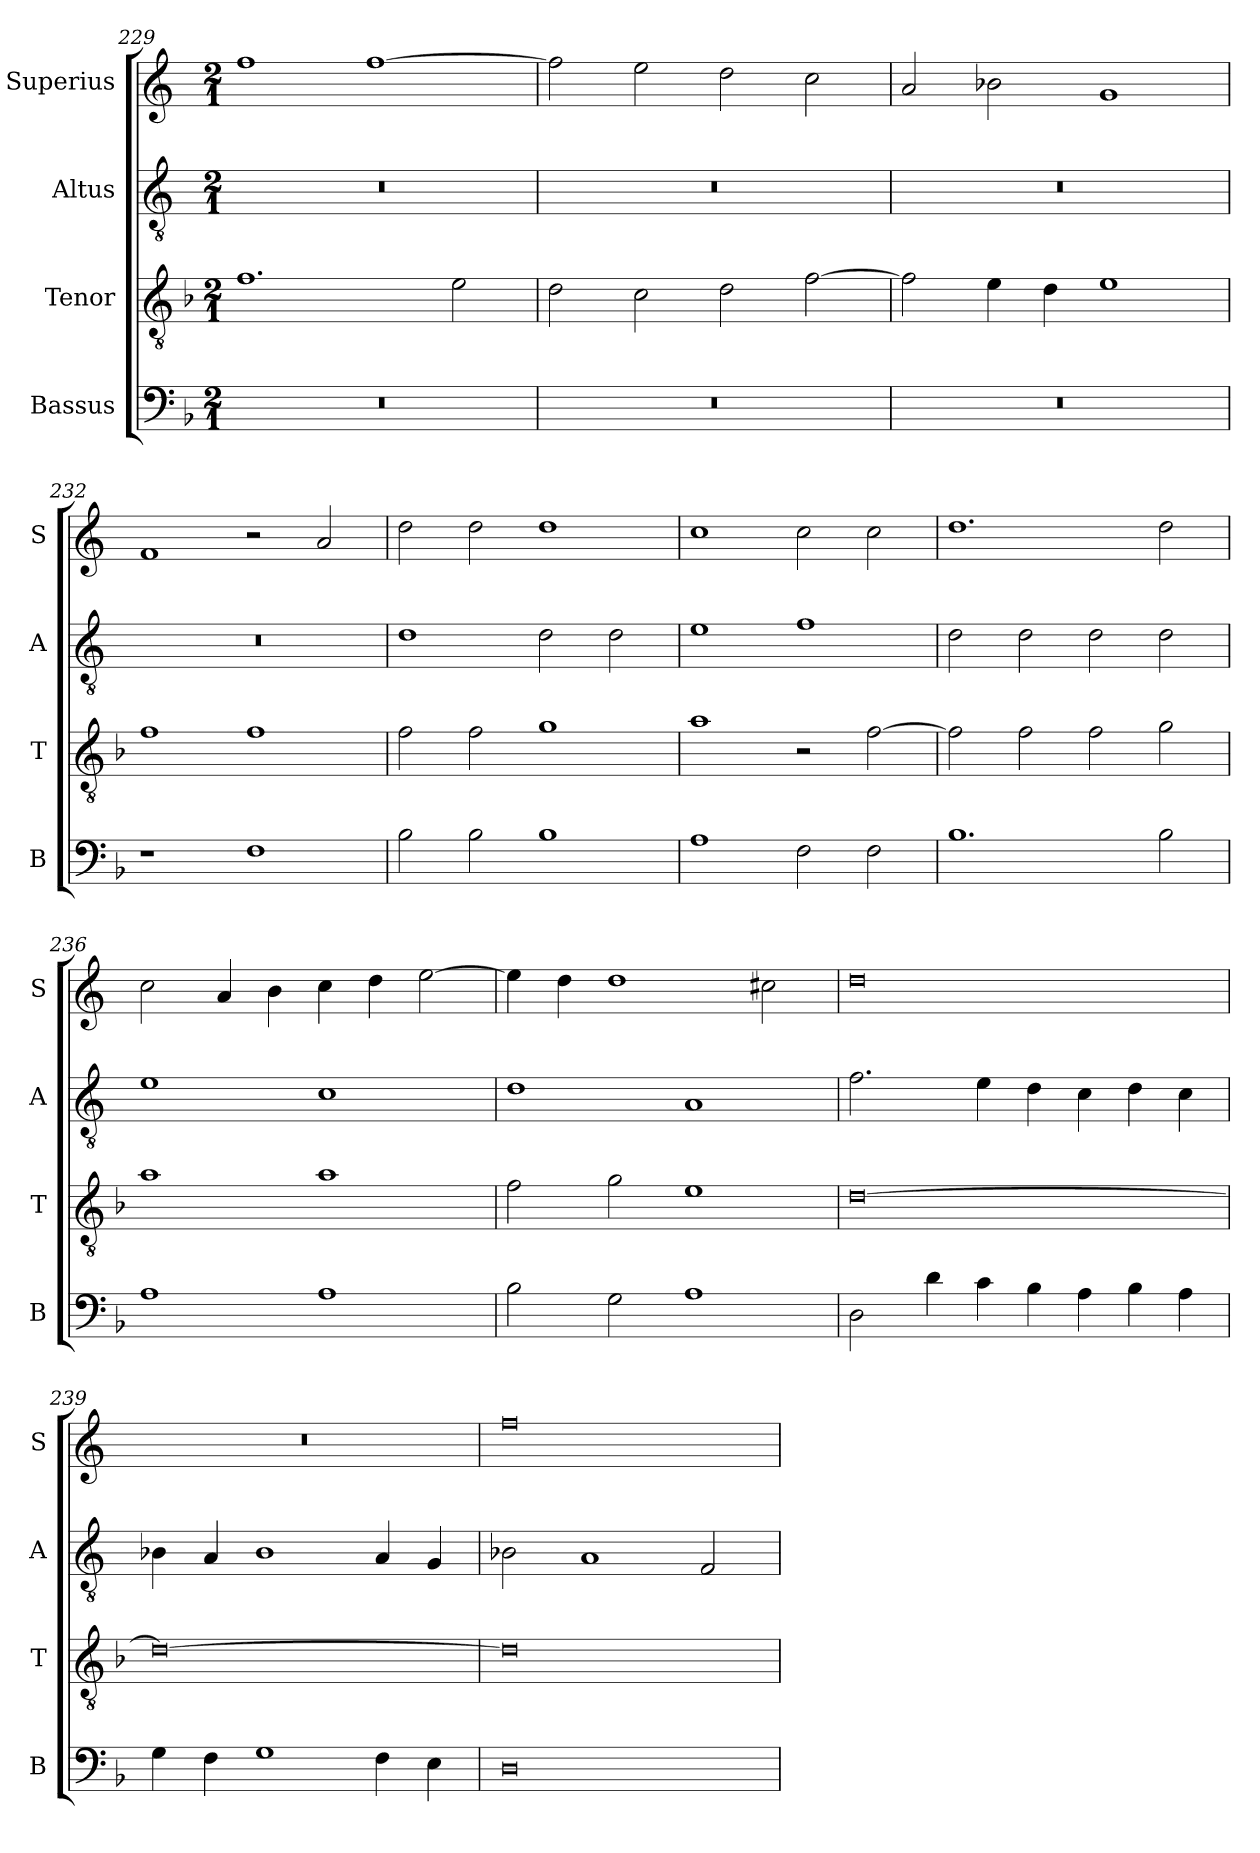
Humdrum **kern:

**kern	**kern	**kern	**kern
*part4	*part3	*part2	*part1
*staff4	*staff3	*staff2	*staff1
*I"Bassus	*I"Tenor	*I"Altus	*I"Superius
*I'B	*I'T	*I'A	*I'S
*clefF4	*clefGv2	*clefGv2	*clefG2
*k[b-]	*k[b-]	*k[]	*k[]
*M2/1	*M2/1	*M2/1	*M2/1
=229	=229	=229	=229
0r	1.f	0r	1ff
.	.	.	[1ff
.	2e\	.	.
=230	=230	=230	=230
0r	2d\	0r	2ff\]
.	2c\	.	2ee\
.	2d\	.	2dd\
.	[2f\	.	2cc\
=231	=231	=231	=231
0r	2f\]	0r	2a/
.	4e\	.	2b-X\
.	4d\	.	.
.	1e	.	1g
=232	=232	=232	=232
1r	1f	0r	1f
1F	1f	.	2r
.	.	.	2a/
=233	=233	=233	=233
2B-\	2f\	1d	2dd\
2B-\	2f\	.	2dd\
1B-	1g	2d\	1dd
.	.	2d\	.
=234	=234	=234	=234
1A	1a	1e	1cc
2F\	2r	1f	2cc\
2F\	[2f\	.	2cc\
=235	=235	=235	=235
1.B-	2f\]	2d\	1.dd
.	2f\	2d\	.
.	2f\	2d\	.
2B-\	2g\	2d\	2dd\
=236	=236	=236	=236
1A	1a	1e	2cc\
.	.	.	4a/
.	.	.	4b\
1A	1a	1c	4cc\
.	.	.	4dd\
.	.	.	[2ee\
=237	=237	=237	=237
2B-\	2f\	1d	4ee\]
.	.	.	4dd\
2G\	2g\	.	1dd
1A	1e	1A	.
.	.	.	2cc#X\
=238	=238	=238	=238
2D\	[0d	2.f\	0dd
4d\	.	.	.
4c\	.	4e\	.
4B-\	.	4d\	.
4A\	.	4c\	.
4B-\	.	4d\	.
4A\	.	4c\	.
=239	=239	=239	=239
4G\	0d_	4B-X\	0r
4F\	.	4A/	.
1G	.	1B-	.
4F\	.	4A/	.
4E\	.	4G/	.
=240	=240	=240	=240
0D	0d]	2B-X\	0ff
.	.	1A	.
.	.	2F/	.
=	=	=	=
*-	*-	*-	*-
